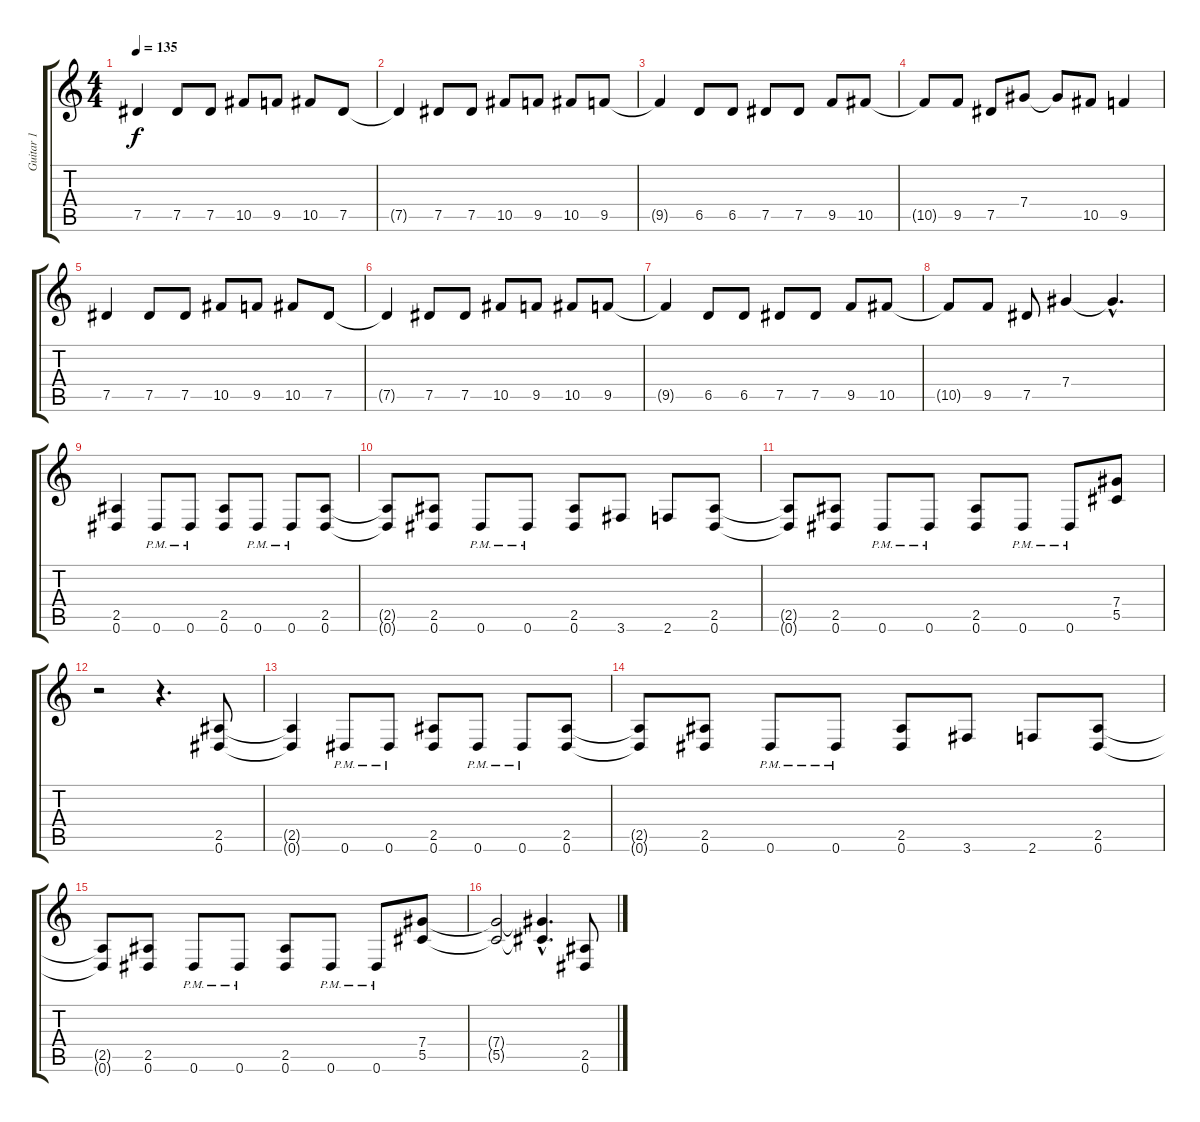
\track ("Guitar 1" "Guitar 1") {instrument distortionguitar}
\staff {score tabs}
\tuning (Eb4 Bb3 Gb3 Db3 Ab2 Eb2) {hide}
\ts (4 4)
\tempo 135
\clef g2
\ks c
7.5.4{dy f instrument distortionguitar} 7.5.8 7.5.8 10.5.8 9.5.8 10.5.8 7.5.8 |
7.5{t}.4 7.5.8 7.5.8 10.5.8 9.5.8 10.5.8 9.5.8 |
9.5{t}.4 6.5.8 6.5.8 7.5.8 7.5.8 9.5.8 10.5.8 |
10.5{t}.8 9.5.8 7.5.8 7.4.8 7.4{t}.8 10.5.8 9.5.4 |
7.5.4 7.5.8 7.5.8 10.5.8 9.5.8 10.5.8 7.5.8 |
7.5{t}.4 7.5.8 7.5.8 10.5.8 9.5.8 10.5.8 9.5.8 |
9.5{t}.4 6.5.8 6.5.8 7.5.8 7.5.8 9.5.8 10.5.8 |
10.5{t}.8 9.5.8 7.5.8 7.4.4 7.4{hac t}.4{d} |
(2.5 0.6).4 0.6{pm}.8 0.6{pm}.8 (2.5 0.6).8 0.6{pm}.8 0.6{pm}.8 (2.5 0.6).8 |
(2.5{t} 0.6{t}).8 (2.5 0.6).8 0.6{pm}.8 0.6{pm}.8 (2.5 0.6).8 3.6.8 2.6.8 (2.5 0.6).8 |
(2.5{t} 0.6{t}).8 (2.5 0.6).8 0.6{pm}.8 0.6{pm}.8 (2.5 0.6).8 0.6{pm}.8 0.6{pm}.8 (7.4 5.5).8 |
r.2 r.4{d} (2.5 0.6).8 |
(2.5{t} 0.6{t}).4 0.6{pm}.8 0.6{pm}.8 (2.5 0.6).8 0.6{pm}.8 0.6{pm}.8 (2.5 0.6).8 |
(2.5{t} 0.6{t}).8 (2.5 0.6).8 0.6{pm}.8 0.6{pm}.8 (2.5 0.6).8 3.6.8 2.6.8 (2.5 0.6).8 |
(2.5{t} 0.6{t}).8 (2.5 0.6).8 0.6{pm}.8 0.6{pm}.8 (2.5 0.6).8 0.6{pm}.8 0.6{pm}.8 (7.4 5.5).8 |
(7.4{t} 5.5{t}).2 (7.4{hac t} 5.5{hac t}).4{d} (2.5 0.6).8
